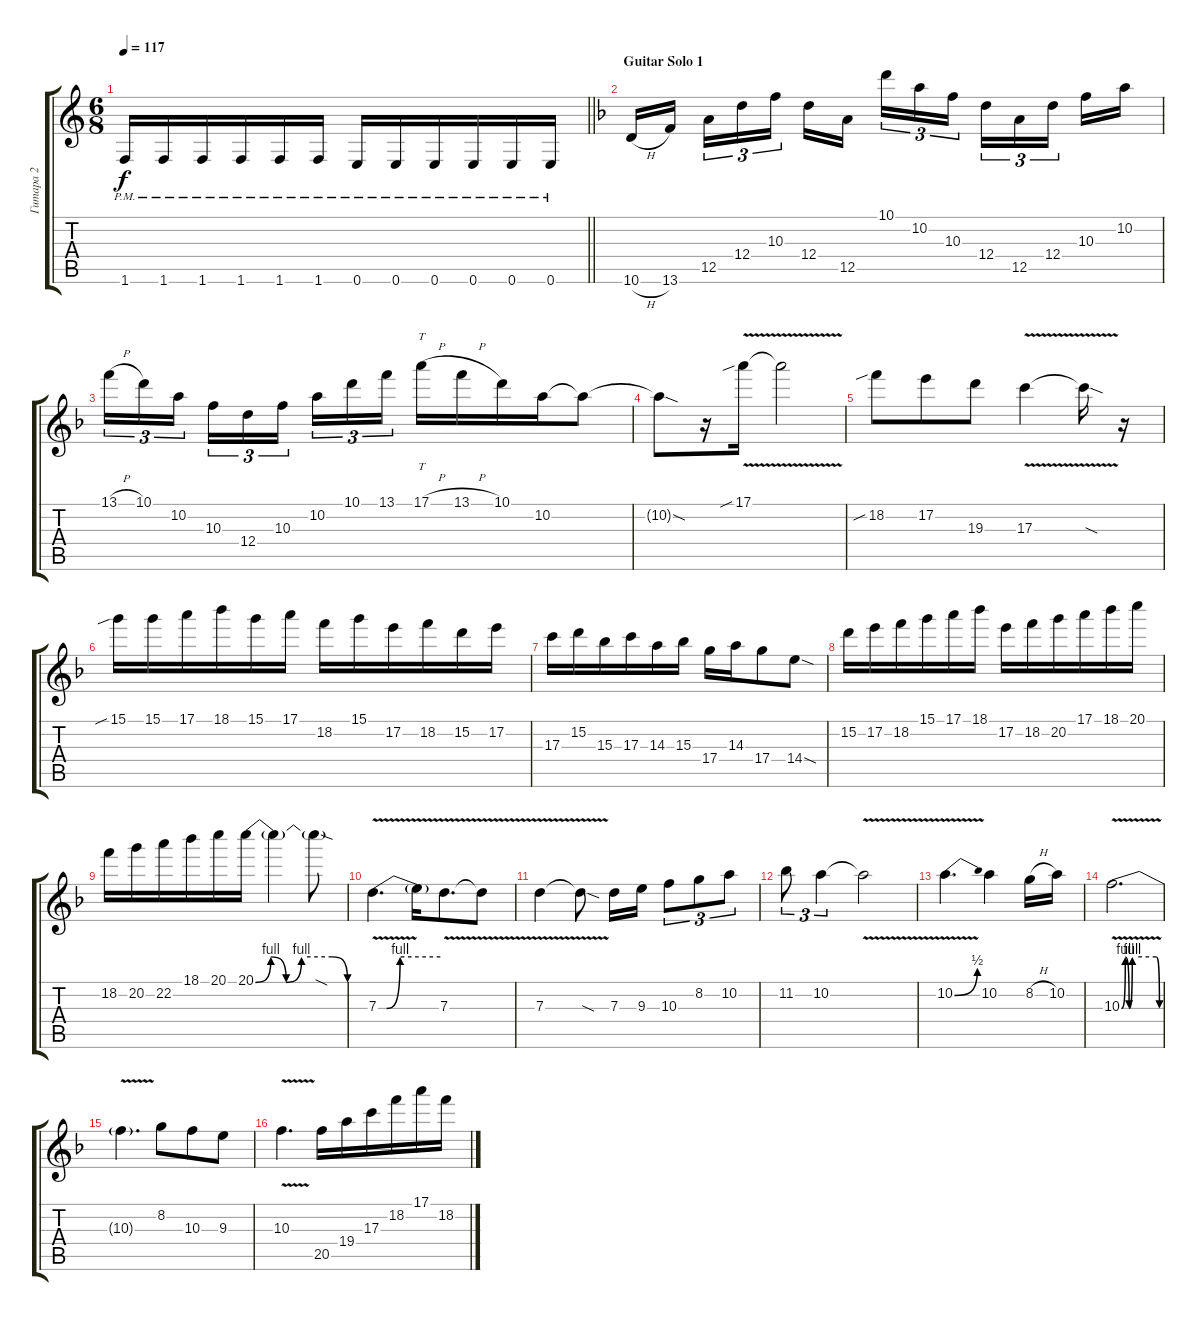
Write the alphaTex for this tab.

\track ("Гитара 2" "Гитара 2") {instrument distortionguitar}
\staff {score tabs}
\tuning (E4 B3 G3 D3 A2 E2) {hide}
\ts (6 8)
\tempo 117
\clef g2
\barLineRight lightlight
\ks aminor
1.6{pm}.16{dy f} 1.6{pm}.16 1.6{pm}.16 1.6{pm}.16 1.6{pm}.16 1.6{pm}.16 0.6{pm}.16 0.6{pm}.16 0.6{pm}.16 0.6{pm}.16 0.6{pm}.16 0.6{pm}.16 |
\section ("" "Guitar Solo 1")
\ks dminor
10.6{h}.16 13.6.16{beam splitsecondary} 12.5.16{tu (3 2)} 12.4.16{tu (3 2)} 10.3.16{tu (3 2) beam splitsecondary} 12.4.16 12.5.16 10.1.16{tu (3 2)} 10.2.16{tu (3 2)} 10.3.16{tu (3 2) beam splitsecondary} 12.4.16{tu (3 2)} 12.5.16{tu (3 2)} 12.4.16{tu (3 2) beam splitsecondary} 10.3.16 10.2.16 |
13.1{h}.16{tu (3 2)} 10.1.16{tu (3 2)} 10.2.16{tu (3 2) beam splitsecondary} 10.3.16{tu (3 2)} 12.4.16{tu (3 2)} 10.3.16{tu (3 2) beam splitsecondary} 10.2.16{tu (3 2)} 10.1.16{tu (3 2)} 13.1.16{tu (3 2)} 17.1{h}.16{tt} 13.1{h}.16 10.1.16 10.2.16 10.2{t}.8 |
10.2{sod t}.8 r.16 17.1{v sib}.16 17.1{t}.2 |
18.2{sib}.8 17.2.8 19.3.8 17.3{v}.4 17.3{sod t}.16 r.16 |
15.1{sib}.16 15.1.16 17.1.16 18.1.16 15.1.16 17.1.16 18.2.16 15.1.16 17.2.16 18.2.16 15.2.16 17.2.16 |
17.3.16 15.2.16 15.3.16 17.3.16 14.3.16 15.3.16 17.4.16 14.3.16 17.4.8 14.4{sod}.8 |
15.2.16 17.2.16 18.2.16 15.1.16 17.1.16 18.1.16 17.2.16 18.2.16 20.2.16 17.1.16 18.1.16 20.1.16 |
18.2.16 20.2.16 22.2.16 18.1.16 20.1.16 20.1{be (custom 0 0 10 4 20 0 30 4 50 4 60 0)}.16 20.1{t}.4 20.1{sod t}.8 |
7.3{be (custom 0 0 8 0 21 4 60 4) v}.4{d} 7.3{t}.16 7.3{v}.8{d} 7.3{v t}.8 |
7.3{v}.4 7.3{sod t}.8 7.3.16 9.3.16 10.3.8{tu (3 2)} 8.2.8{tu (3 2)} 10.2.8{tu (3 2)} |
11.2.8{tu (3 2)} 10.2.4{tu (3 2)} 10.2{v t}.2 |
10.2{be (bend 0 0 60 2) v}.4{d} 10.2.4 8.2{h}.16 10.2.16 |
10.3{be (custom 0 0 6 4 12 0 17 4 55 4 60 0) v}.2{d} |
10.3{t}.4{d} 8.2.8 10.3.8 9.3.8 |
10.3{v}.4{d} 20.5.16 19.4.16 17.3.16 18.2.16 17.1.16 18.2.16
